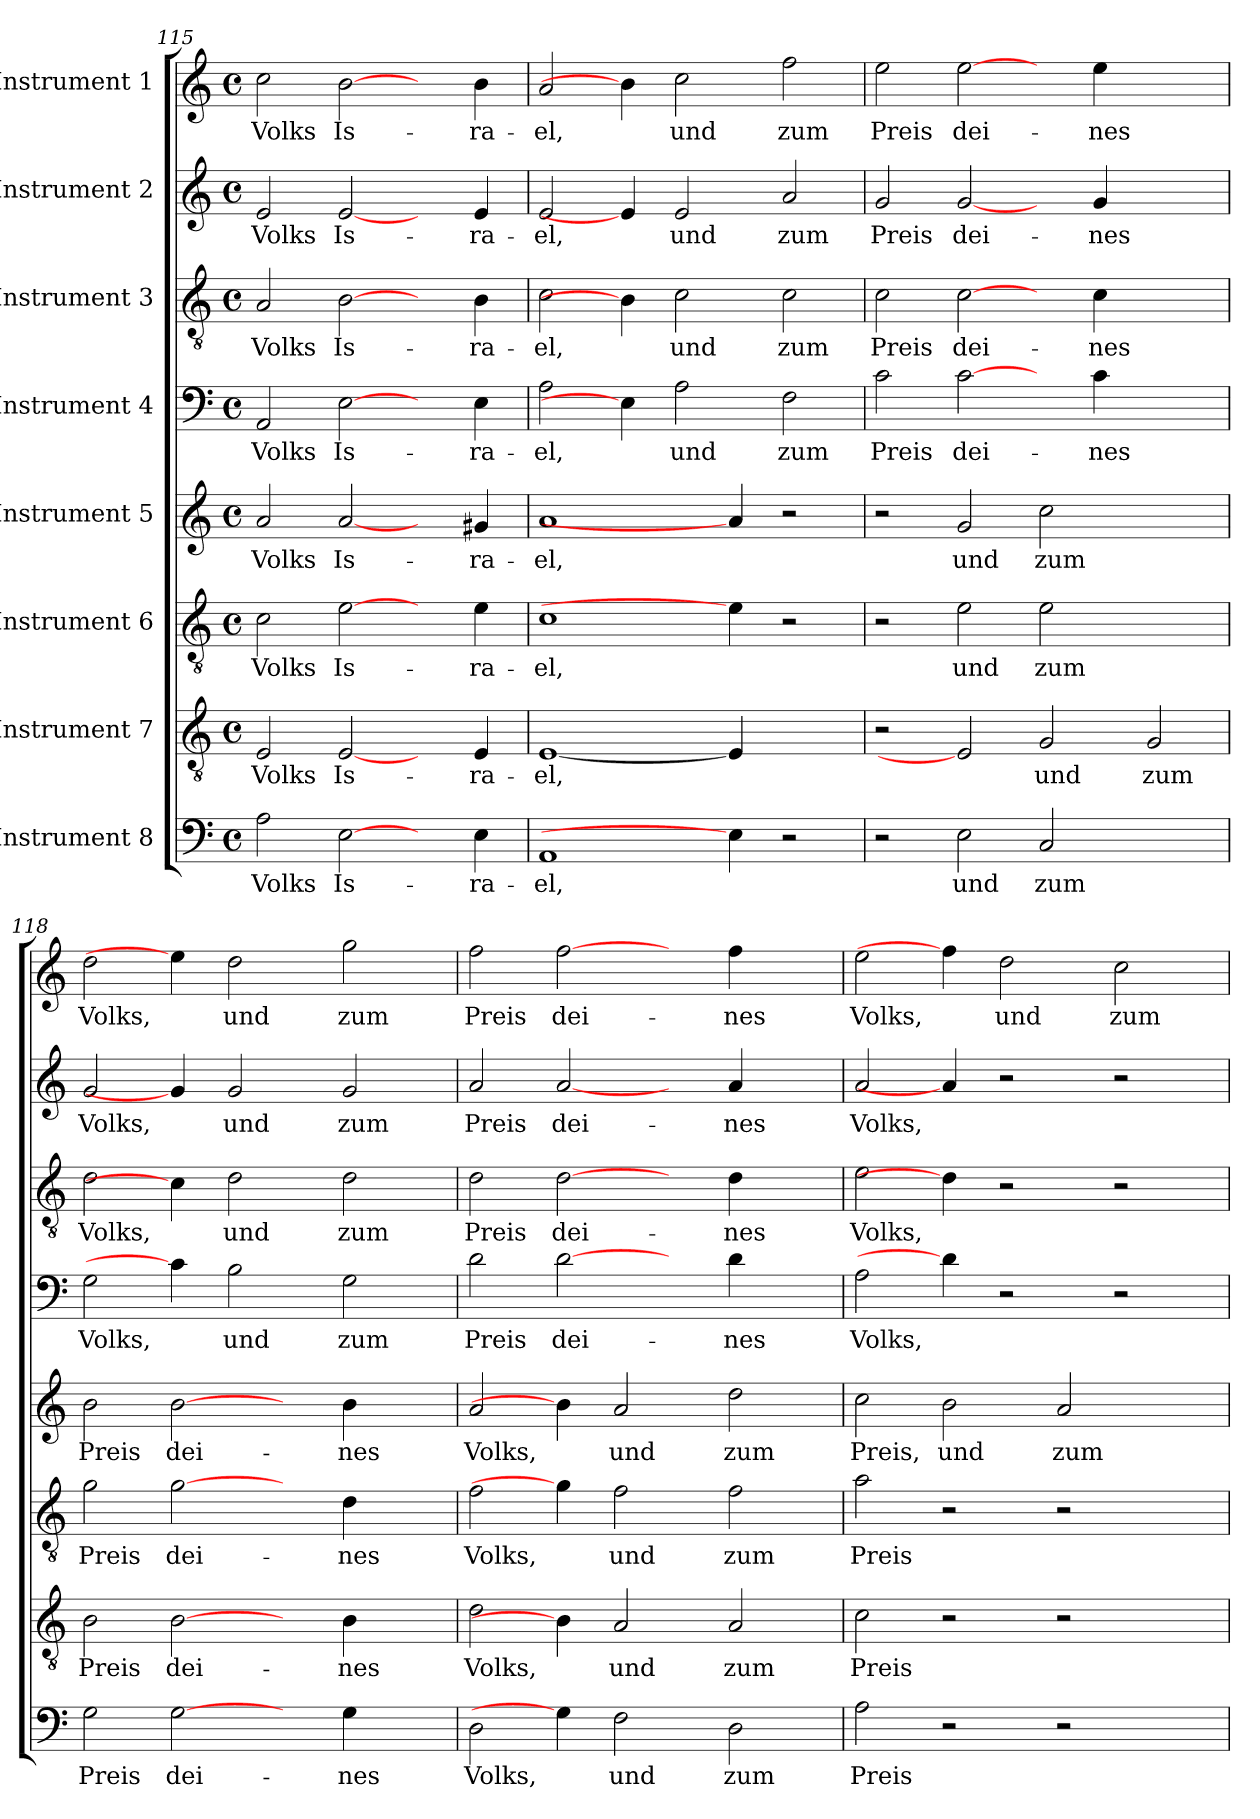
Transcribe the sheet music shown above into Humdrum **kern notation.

**kern	**text	**kern	**text	**kern	**text	**kern	**text	**kern	**text	**kern	**text	**kern	**text	**kern	**text
*part8	*part8	*part7	*part7	*part6	*part6	*part5	*part5	*part4	*part4	*part3	*part3	*part2	*part2	*part1	*part1
*staff8	*staff8	*staff7	*staff7	*staff6	*staff6	*staff5	*staff5	*staff4	*staff4	*staff3	*staff3	*staff2	*staff2	*staff1	*staff1
*I"Instrument 8	*	*I"Instrument 7	*	*I"Instrument 6	*	*I"Instrument 5	*	*I"Instrument 4	*	*I"Instrument 3	*	*I"Instrument 2	*	*I"Instrument 1	*
*clefF4	*	*clefGv2	*	*clefGv2	*	*clefG2	*	*clefF4	*	*clefGv2	*	*clefG2	*	*clefG2	*
*M4/4	*	*M4/4	*	*M4/4	*	*M4/4	*	*M4/4	*	*M4/4	*	*M4/4	*	*M4/4	*
*met(c)	*	*met(c)	*	*met(c)	*	*met(c)	*	*met(c)	*	*met(c)	*	*met(c)	*	*met(c)	*
=115	=115	=115	=115	=115	=115	=115	=115	=115	=115	=115	=115	=115	=115	=115	=115
!	!LO:LY:b:cj	!	!LO:LY:b:cj	!	!LO:LY:b:cj	!	!LO:LY:b:cj	!	!LO:LY:b:cj	!	!LO:LY:b:cj	!	!LO:LY:b:cj	!	!LO:LY:b:cj
2A\	Volks	2E/	Volks	2c\	Volks	2a/	Volks	2AA/	Volks	2A/	Volks	2e/	Volks	2cc\	Volks
!	!LO:LY:b:cj	!	!LO:LY:b:cj	!	!LO:LY:b:cj	!	!LO:LY:b:cj	!	!LO:LY:b:cj	!	!LO:LY:b:cj	!	!LO:LY:b:cj	!	!LO:LY:b:cj
[2E\	Is-	[2E/	Is-	[2e\	Is-	[2a/	Is-	[2E\	Is-	[2B\	Is-	[2e/	Is-	[2b\	Is-
4ryy	.	4ryy	.	4ryy	.	4ryy	.	4ryy	.	4ryy	.	4ryy	.	4ryy	.
!	!LO:LY:b:cj	!	!LO:LY:b:cj	!	!LO:LY:b:cj	!	!LO:LY:b:cj	!	!LO:LY:b:cj	!	!LO:LY:b:cj	!	!LO:LY:b:cj	!	!LO:LY:b:cj
4E\	-ra-	4E/	-ra-	4e\	-ra-	4g#X/	-ra-	4E\	-ra-	4B\	-ra-	4e/	-ra-	4b\	-ra-
!!LO:PB:g=z
=116	=116	=116	=116	=116	=116	=116	=116	=116	=116	=116	=116	=116	=116	=116	=116
!	!LO:LY:b:cj	!	!LO:LY:b:cj	!	!LO:LY:b:cj	!	!LO:LY:b:cj	!	!LO:LY:b:cj	!	!LO:LY:b:cj	!	!LO:LY:b:cj	!	!LO:LY:b:cj
1AA	-el,	[1E	-el,	1c	-el,	1a	-el,	2A\	-el,	2c\	-el,	2e/	-el,	2a/	-el,
.	.	.	.	.	.	.	.	4E\]	.	4B\]	.	4e/]	.	4b\]	.
!	!	!	!	!	!	!	!	!	!LO:LY:b:cj	!	!LO:LY:b:cj	!	!LO:LY:b:cj	!	!LO:LY:b:cj
.	.	.	.	.	.	.	.	2A\	und	2c\	und	2e/	und	2cc\	und
4E\]	.	4E/]	.	4e\]	.	4a/]	.	.	.	.	.	.	.	.	.
!	!	!	!	!	!	!	!	!	!LO:LY:b:cj	!	!LO:LY:b:cj	!	!LO:LY:b:cj	!	!LO:LY:b:cj
2r	.	2ryy	.	2r	.	2r	.	2F\	zum	2c\	zum	2a/	zum	2ff\	zum
=117	=117	=117	=117	=117	=117	=117	=117	=117	=117	=117	=117	=117	=117	=117	=117
!	!	!	!	!	!	!	!	!	!LO:LY:b:cj	!	!LO:LY:b:cj	!	!LO:LY:b:cj	!	!LO:LY:b:cj
2r	.	2r	.	2r	.	2r	.	2c\	Preis	2c\	Preis	2g/	Preis	2ee\	Preis
!	!LO:LY:b:cj	!	!	!	!LO:LY:b:cj	!	!LO:LY:b:cj	!	!LO:LY:b:cj	!	!LO:LY:b:cj	!	!LO:LY:b:cj	!	!LO:LY:b:cj
2E\	und	2E]	.	2e\	und	2g/	und	[2c\	dei-	[2c\	dei-	[2g/	dei-	[2ee\	dei-
!	!LO:LY:b:cj	!	!LO:LY:b:cj	!	!LO:LY:b:cj	!	!LO:LY:b:cj	!	!	!	!	!	!	!	!
2C/	zum	2G/	und	2e\	zum	2cc\	zum	4ryy	.	4ryy	.	4ryy	.	4ryy	.
!	!	!	!	!	!	!	!	!	!LO:LY:b:cj	!	!LO:LY:b:cj	!	!LO:LY:b:cj	!	!LO:LY:b:cj
.	.	.	.	.	.	.	.	4c\	-nes	4c\	-nes	4g/	-nes	4ee\	-nes
!	!	!	!LO:LY:b:cj	!	!	!	!	!	!	!	!	!	!	!	!
2ryy	.	2G/	zum	2ryy	.	2ryy	.	2ryy	.	2ryy	.	2ryy	.	2ryy	.
=118	=118	=118	=118	=118	=118	=118	=118	=118	=118	=118	=118	=118	=118	=118	=118
!	!LO:LY:b:cj	!	!LO:LY:b:cj	!	!LO:LY:b:cj	!	!LO:LY:b:cj	!	!LO:LY:b:cj	!	!LO:LY:b:cj	!	!LO:LY:b:cj	!	!LO:LY:b:cj
2G\	Preis	2B\	Preis	2g\	Preis	2b\	Preis	2G\	Volks,	2d\	Volks,	2g/	Volks,	2dd\	Volks,
!	!LO:LY:b:cj	!	!LO:LY:b:cj	!	!LO:LY:b:cj	!	!LO:LY:b:cj	!	!	!	!	!	!	!	!
[2G\	dei-	[2B\	dei-	[2g\	dei-	[2b\	dei-	4c\]	.	4c\]	.	4g/]	.	4ee\]	.
!	!	!	!	!	!	!	!	!	!LO:LY:b:cj	!	!LO:LY:b:cj	!	!LO:LY:b:cj	!	!LO:LY:b:cj
.	.	.	.	.	.	.	.	2B\	und	2d\	und	2g/	und	2dd\	und
4ryy	.	4ryy	.	4ryy	.	4ryy	.	.	.	.	.	.	.	.	.
!	!LO:LY:b:cj	!	!LO:LY:b:cj	!	!LO:LY:b:cj	!	!LO:LY:b:cj	!	!LO:LY:b:cj	!	!LO:LY:b:cj	!	!LO:LY:b:cj	!	!LO:LY:b:cj
4G\	-nes	4B\	-nes	4d\	-nes	4b\	-nes	2G\	zum	2d\	zum	2g/	zum	2gg\	zum
4ryy	.	4ryy	.	4ryy	.	4ryy	.	.	.	.	.	.	.	.	.
=119	=119	=119	=119	=119	=119	=119	=119	=119	=119	=119	=119	=119	=119	=119	=119
!	!LO:LY:b:cj	!	!LO:LY:b:cj	!	!LO:LY:b:cj	!	!LO:LY:b:cj	!	!LO:LY:b:cj	!	!LO:LY:b:cj	!	!LO:LY:b:cj	!	!LO:LY:b:cj
2D\	Volks,	2d\	Volks,	2f\	Volks,	2a/	Volks,	2d\	Preis	2d\	Preis	2a/	Preis	2ff\	Preis
!	!	!	!	!	!	!	!	!	!LO:LY:b:cj	!	!LO:LY:b:cj	!	!LO:LY:b:cj	!	!LO:LY:b:cj
4G\]	.	4B\]	.	4g\]	.	4b\]	.	[2d\	dei-	[2d\	dei-	[2a/	dei-	[2ff\	dei-
!	!LO:LY:b:cj	!	!LO:LY:b:cj	!	!LO:LY:b:cj	!	!LO:LY:b:cj	!	!	!	!	!	!	!	!
2F\	und	2A/	und	2f\	und	2a/	und	.	.	.	.	.	.	.	.
.	.	.	.	.	.	.	.	4ryy	.	4ryy	.	4ryy	.	4ryy	.
!	!LO:LY:b:cj	!	!LO:LY:b:cj	!	!LO:LY:b:cj	!	!LO:LY:b:cj	!	!LO:LY:b:cj	!	!LO:LY:b:cj	!	!LO:LY:b:cj	!	!LO:LY:b:cj
2D\	zum	2A/	zum	2f\	zum	2dd\	zum	4d\	-nes	4d\	-nes	4a/	-nes	4ff\	-nes
.	.	.	.	.	.	.	.	4ryy	.	4ryy	.	4ryy	.	4ryy	.
=120	=120	=120	=120	=120	=120	=120	=120	=120	=120	=120	=120	=120	=120	=120	=120
!	!LO:LY:b:cj	!	!LO:LY:b:cj	!	!LO:LY:b:cj	!	!LO:LY:b:cj	!	!LO:LY:b:cj	!	!LO:LY:b:cj	!	!LO:LY:b:cj	!	!LO:LY:b:cj
2A\	Preis	2c\	Preis	2a\	Preis	2cc\	Preis,	2A\	Volks,	2e\	Volks,	2a/	Volks,	2ee\	Volks,
!	!	!	!	!	!	!	!LO:LY:b:cj	!	!	!	!	!	!	!	!
2r	.	2r	.	2r	.	2b\	und	4d\]	.	4d\]	.	4a/]	.	4ff\]	.
!	!	!	!	!	!	!	!	!	!	!	!	!	!	!	!LO:LY:b:cj
.	.	.	.	.	.	.	.	2r	.	2r	.	2r	.	2dd\	und
!	!	!	!	!	!	!	!LO:LY:b:cj	!	!	!	!	!	!	!	!
2r	.	2r	.	2r	.	2a/	zum	.	.	.	.	.	.	.	.
!	!	!	!	!	!	!	!	!	!	!	!	!	!	!	!LO:LY:b:cj
.	.	.	.	.	.	.	.	2r	.	2r	.	2r	.	2cc\	zum
4ryy	.	4ryy	.	4ryy	.	4ryy	.	.	.	.	.	.	.	.	.
=	=	=	=	=	=	=	=	=	=	=	=	=	=	=	=
*-	*-	*-	*-	*-	*-	*-	*-	*-	*-	*-	*-	*-	*-	*-	*-
